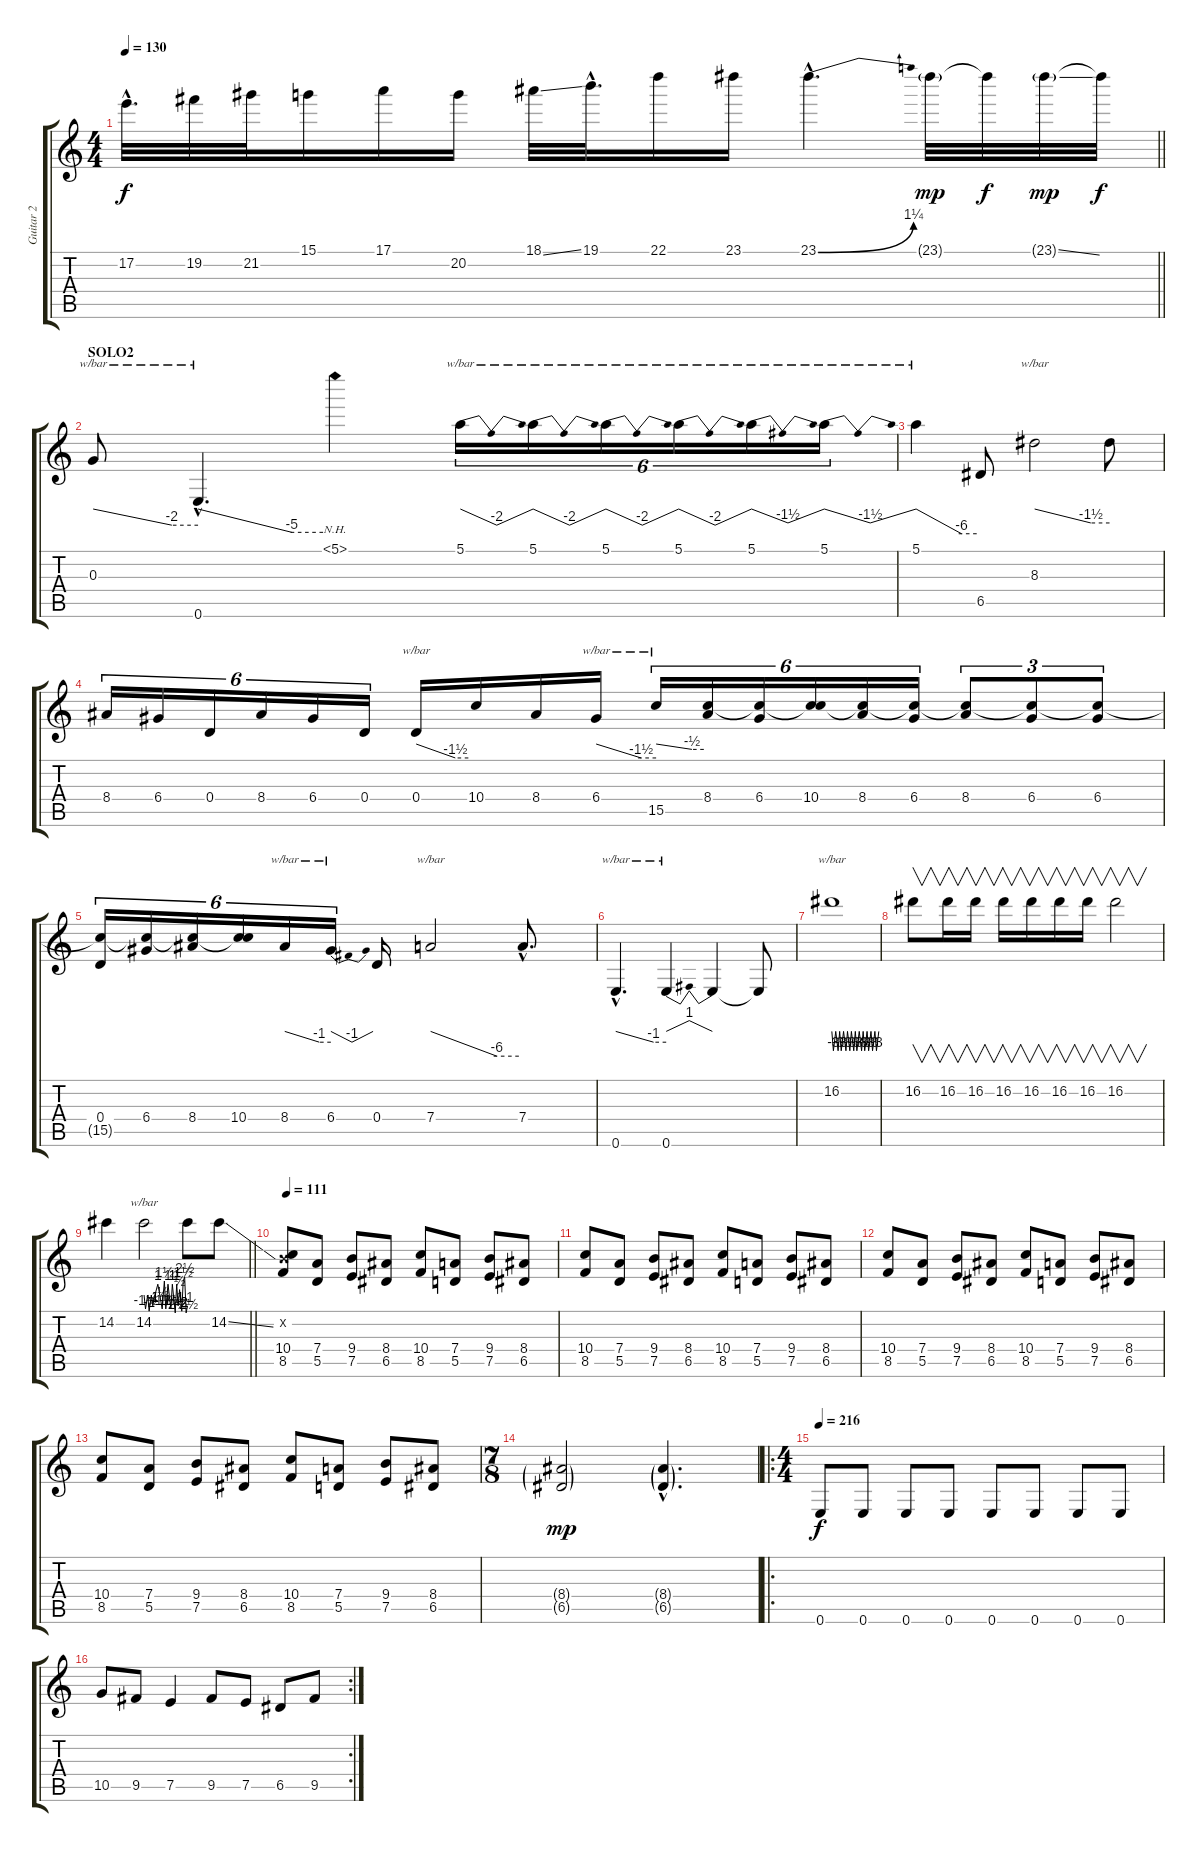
\track ("Guitar 2" "Guitar 2") {instrument distortionguitar}
\staff {score tabs}
\tuning (E4 B3 G3 D3 A2 E2) {hide}
\ts (4 4)
\tempo 130
\clef g2
\barLineRight lightlight
\ks c
17.2{hac}.32{d dy f} 19.2.32 21.2.32 15.1.16 17.1.16 20.2.16 18.1{ss}.32 19.1{hac}.32{d} 22.1.16 23.1.16 23.1{be (bend 0 0 60 5) hac}.4{d} 23.1{g}.32{dy mp} 23.1{t}.32{dy f} 23.1{ss g}.32{dy mp} 23.1{t}.32{dy f} |
\section ("" "SOLO2")
0.3.8{tbe (custom default 0 0 45 -8 60 -8)} 0.6{hac}.4{d tbe (custom default 0 0 45 -20 60 -20)} 5.1{nh}.4 5.1.16{tu (6 4) tbe (dip default 0 0 30 -8 60 0)} 5.1.16{tu (6 4) tbe (dip default 0 0 30 -8 60 0)} 5.1.16{tu (6 4) tbe (dip default 0 0 30 -8 60 0)} 5.1.16{tu (6 4) tbe (dip default 0 0 30 -8 60 0)} 5.1.16{tu (6 4) tbe (dip default 0 0 30 -6 60 0)} 5.1.16{tu (6 4) tbe (dip default 0 0 30 -6 60 0)} |
5.1.4{tbe (custom default 0 0 45 -24 60 -24)} 6.5.8 8.3.2{tbe (custom default 0 0 45 -6 60 -6)} 8.3{t}.8 |
8.4.16{tu (6 4)} 6.4.16{tu (6 4)} 0.4.16{tu (6 4)} 8.4.16{tu (6 4)} 6.4.16{tu (6 4)} 0.4.16{tu (6 4)} 0.4.16{tbe (custom default 0 0 45 -6 60 -6)} 10.4.16 8.4.16 6.4.16{tbe (custom default 0 0 45 -6 60 -6)} 15.5.16{tu (6 4) tbe (custom default 0 0 45 -2 60 -2)} (8.4 15.5{t}).16{tu (6 4)} (6.4 15.5{t}).16{tu (6 4)} (10.4 15.5{t}).16{tu (6 4)} (8.4 15.5{t}).16{tu (6 4)} (6.4 15.5{t}).16{tu (6 4)} (8.4 15.5{t}).8{tu (3 2)} (6.4 15.5{t}).8{tu (3 2)} (6.4 15.5{t}).8{tu (3 2)} |
(0.4 15.5{t}).16{tu (6 4)} (6.4 15.5{t}).16{tu (6 4)} (8.4 15.5{t}).16{tu (6 4)} (10.4 15.5{t}).16{tu (6 4)} 8.4.16{tu (6 4) tbe (custom default 0 0 45 -4 60 -4)} 6.4.16{tu (6 4) tbe (dip default 0 0 30 -4 60 0)} 0.4.16 7.4.2{tbe (custom default 0 0 45 -24 60 -24)} 7.4{hac}.8{d} |
0.6{hac}.4{d tbe (custom default 0 0 45 -4 60 -4)} 0.6.4{tbe (dip default 0 0 30 4 60 0)} 0.6{t}.4 0.6{t}.8 |
16.2.1{tbe (custom default 0 0 2 -12 5 0 8 -12 10 0 12 -12 15 0 18 -12 20 0 23 -12 25 0 28 -12 30 0 32 -12 35 0 38 -12 40 0 42 -12 45 0 47 -12 50 0 52 -12 55 0 57 -12 60 0)} |
16.2.8{v} 16.2.16{v} 16.2.16{v} 16.2.16{v} 16.2.16{v} 16.2.16{v} 16.2.16{v} 16.2.2{v} |
\barLineRight lightlight
14.2.4 14.2.2{tbe (custom default 0 0 2 -6 5 0 7 -8 10 0 12 -4 15 0 19 4 23 -2 25 -6 28 6 30 -6 33 4 37 -6 39 4 43 -10 45 4 47 -4 49 2 52 -8 54 6 56 10 58 -10 60 -4)} 14.2{t}.8 14.2{ss}.8 |
\tempo 111
(0.2{x} 10.4 8.5).8{balance 16} (7.4 5.5).8 (9.4 7.5).8 (8.4 6.5).8 (10.4 8.5).8 (7.4 5.5).8 (9.4 7.5).8 (8.4 6.5).8 |
(10.4 8.5).8 (7.4 5.5).8 (9.4 7.5).8 (8.4 6.5).8 (10.4 8.5).8 (7.4 5.5).8 (9.4 7.5).8 (8.4 6.5).8 |
(10.4 8.5).8 (7.4 5.5).8 (9.4 7.5).8 (8.4 6.5).8 (10.4 8.5).8 (7.4 5.5).8 (9.4 7.5).8 (8.4 6.5).8 |
(10.4 8.5).8 (7.4 5.5).8 (9.4 7.5).8 (8.4 6.5).8 (10.4 8.5).8 (7.4 5.5).8 (9.4 7.5).8 (8.4 6.5).8 |
\ts (7 8)
(8.4{g} 6.5{g}).2{dy mp} (8.4{g hac} 6.5{g hac}).4{d} |
\ro
\ts (4 4)
\tempo 216
0.6.8{dy f volume 16 balance 16} 0.6.8 0.6.8 0.6.8 0.6.8 0.6.8 0.6.8 0.6.8 |
\rc 2
10.5.8 9.5.8 7.5.4 9.5.8 7.5.8 6.5.8 9.5.8
